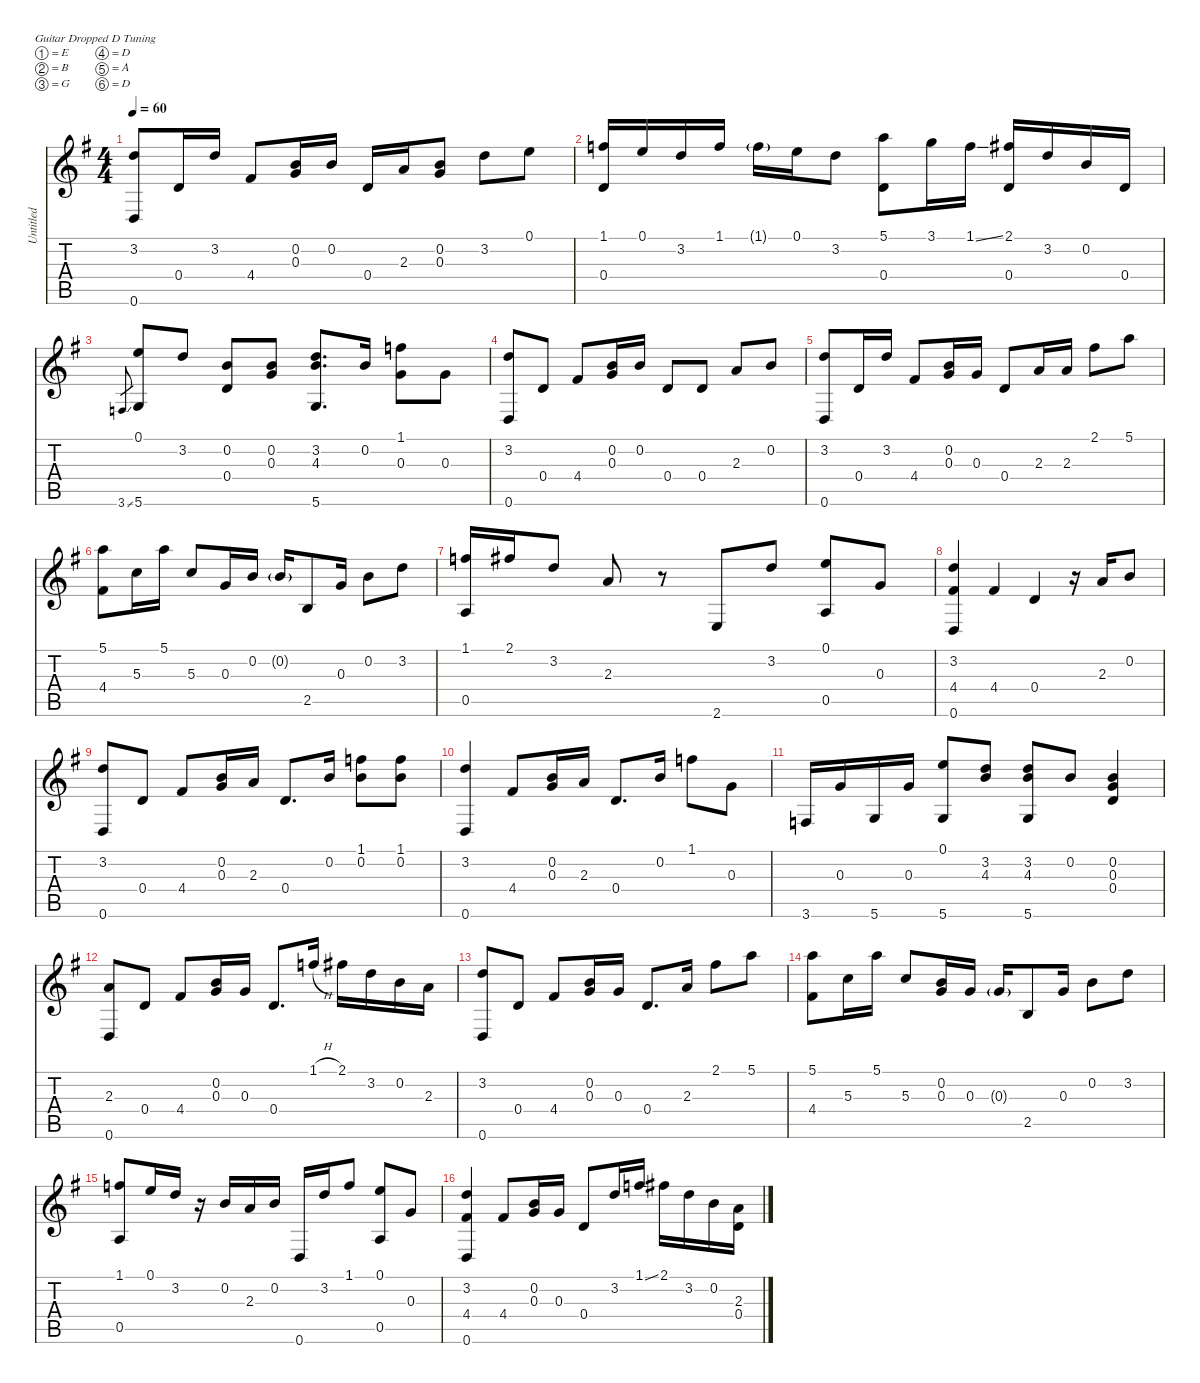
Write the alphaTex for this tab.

\defaultSystemsLayout 4
\hideDynamics
\bracketExtendMode nobrackets
\otherSystemsTrackNameOrientation horizontal
\track ("Untitled" "Untitled") {instrument acousticguitarnylon}
\staff {score tabs}
\tuning (E4 B3 G3 D3 A2 D2)
\ts (4 4)
\tempo 60
\clef g2
\ks g
(3.2{acc forcenatural} 0.6{acc forcenatural}).8{dy mf beam Up} 0.4{acc forcenatural}.16{beam Up} 3.2{acc forcenatural}.16{beam Up} 4.4{acc #}.8{beam Up} (0.2{acc forcenatural} 0.3{acc forcenatural}).16{beam Up} 0.2{acc forcenatural}.16{beam Up} 0.4{acc forcenatural}.16{beam Up} 2.3{acc forcenatural}.16{beam Up} (0.2{acc forcenatural} 0.3{acc forcenatural}).8{beam Up} 3.2{acc forcenatural}.8{beam Down} 0.1{acc forcenatural}.8{beam Down} |
(1.1{acc forcenatural} 0.4{acc forcenatural}).16{beam Up} 0.1{acc forcenatural}.16{beam Up} 3.2{acc forcenatural}.16{beam Up} 1.1{acc forcenatural}.16{beam Up} 1.1{g acc forcenatural}.16{beam Down} 0.1{acc forcenatural}.16{beam Down} 3.2{acc forcenatural}.8{beam Down} (5.1{acc forcenatural} 0.4{acc forcenatural}).8{beam Down} 3.1{acc forcenatural}.16{beam Down} 1.1{ss acc forcenatural}.16{beam Down} (2.1{acc #} 0.4{acc forcenatural}).16{beam Up} 3.2{acc forcenatural}.16{beam Up} 0.2{acc forcenatural}.16{beam Up} 0.4{acc forcenatural}.16{beam Up} |
3.6{ss acc forcenatural}.8{gr beam Up} (0.1{acc forcenatural} 5.6{acc forcenatural}).8{beam Up} 3.2{acc forcenatural}.8{beam Up} (0.2{acc forcenatural} 0.4{acc forcenatural}).8{beam Up} (0.2{acc forcenatural} 0.3{acc forcenatural}).8{beam Up} (3.2{acc forcenatural} 4.3{acc forcenatural} 5.6{acc forcenatural}).8{d beam Up} 0.2{acc forcenatural}.16{beam Up} (1.1{acc forcenatural} 0.3{acc forcenatural}).8{beam Down} 0.3{acc forcenatural}.8{beam Down} |
(3.2{acc forcenatural} 0.6{acc forcenatural}).8{beam Up} 0.4{acc forcenatural}.8{beam Up} 4.4{acc #}.8{beam Up} (0.2{acc forcenatural} 0.3{acc forcenatural}).16{beam Up} 0.2{acc forcenatural}.16{beam Up} 0.4{acc forcenatural}.8{beam Up} 0.4{acc forcenatural}.8{beam Up} 2.3{acc forcenatural}.8{beam Up} 0.2{acc forcenatural}.8{beam Up} |
(3.2{acc forcenatural} 0.6{acc forcenatural}).8{beam Up} 0.4{acc forcenatural}.16{beam Up} 3.2{acc forcenatural}.16{beam Up} 4.4{acc #}.8{beam Up} (0.2{acc forcenatural} 0.3{acc forcenatural}).16{beam Up} 0.3{acc forcenatural}.16{beam Up} 0.4{acc forcenatural}.8{beam Up} 2.3{acc forcenatural}.16{beam Up} 2.3{acc forcenatural}.16{beam Up} 2.1{acc #}.8{beam Down} 5.1{acc forcenatural}.8{beam Down} |
(5.1{acc forcenatural} 4.4{acc #}).8{beam Down} 5.3{acc forcenatural}.16{beam Down} 5.1{acc forcenatural}.16{beam Down} 5.3{acc forcenatural}.8{beam Up} 0.3{acc forcenatural}.16{beam Up} 0.2{acc forcenatural}.16{beam Up} 0.2{g acc forcenatural}.16{beam Up} 2.5{acc forcenatural}.8{beam Up} 0.3{acc forcenatural}.16{beam Up} 0.2{acc forcenatural}.8{beam Down} 3.2{acc forcenatural}.8{beam Down} |
(1.1{acc forcenatural} 0.5{acc forcenatural}).16{beam Up} 2.1{acc #}.16{beam Up} 3.2{acc forcenatural}.8{beam Up} 2.3{acc forcenatural}.8{beam Up} r.8{beam Up} 2.6{acc forcenatural}.8{beam Up} 3.2{acc forcenatural}.8{beam Up} (0.1{acc forcenatural} 0.5{acc forcenatural}).8{beam Up} 0.3{acc forcenatural}.8{beam Up} |
(3.2{acc forcenatural} 4.4{acc #} 0.6{acc forcenatural}).4{beam Up} 4.4{acc #}.4{beam Up} 0.4{acc forcenatural}.4{beam Up} r.16{beam Up} 2.3{acc forcenatural}.16{beam Up} 0.2{acc forcenatural}.8{beam Up} |
(3.2{acc forcenatural} 0.6{acc forcenatural}).8{beam Up} 0.4{acc forcenatural}.8{beam Up} 4.4{acc #}.8{beam Up} (0.2{acc forcenatural} 0.3{acc forcenatural}).16{beam Up} 2.3{acc forcenatural}.16{beam Up} 0.4{acc forcenatural}.8{d beam Up} 0.2{acc forcenatural}.16{beam Up} (1.1{acc forcenatural} 0.2{acc forcenatural}).8{beam Down} (1.1{acc forcenatural} 0.2{acc forcenatural}).8{beam Down} |
(3.2{acc forcenatural} 0.6{acc forcenatural}).4{beam Up} 4.4{acc #}.8{beam Up} (0.2{acc forcenatural} 0.3{acc forcenatural}).16{beam Up} 2.3{acc forcenatural}.16{beam Up} 0.4{acc forcenatural}.8{d beam Up} 0.2{acc forcenatural}.16{beam Up} 1.1{acc forcenatural}.8{beam Down} 0.3{acc forcenatural}.8{beam Down} |
3.6{acc forcenatural}.16{beam Up} 0.3{acc forcenatural}.16{beam Up} 5.6{acc forcenatural}.16{beam Up} 0.3{acc forcenatural}.16{beam Up} (0.1{acc forcenatural} 5.6{acc forcenatural}).8{beam Up} (3.2{acc forcenatural} 4.3{acc forcenatural}).8{beam Up} (3.2{acc forcenatural} 4.3{acc forcenatural} 5.6{acc forcenatural}).8{beam Up} 0.2{acc forcenatural}.8{beam Up} (0.2{acc forcenatural} 0.3{acc forcenatural} 0.4{acc forcenatural}).4{beam Up} |
(2.3{acc forcenatural} 0.6{acc forcenatural}).8{beam Up} 0.4{acc forcenatural}.8{beam Up} 4.4{acc #}.8{beam Up} (0.2{acc forcenatural} 0.3{acc forcenatural}).16{beam Up} 0.3{acc forcenatural}.16{beam Up} 0.4{acc forcenatural}.8{d beam Up} 1.1{h acc forcenatural}.16{beam Up} 2.1{acc #}.16{beam Down} 3.2{acc forcenatural}.16{beam Down} 0.2{acc forcenatural}.16{beam Down} 2.3{acc forcenatural}.16{beam Down} |
(3.2{acc forcenatural} 0.6{acc forcenatural}).8{beam Up} 0.4{acc forcenatural}.8{beam Up} 4.4{acc #}.8{beam Up} (0.2{acc forcenatural} 0.3{acc forcenatural}).16{beam Up} 0.3{acc forcenatural}.16{beam Up} 0.4{acc forcenatural}.8{d beam Up} 2.3{acc forcenatural}.16{beam Up} 2.1{acc #}.8{beam Down} 5.1{acc forcenatural}.8{beam Down} |
(5.1{acc forcenatural} 4.4{acc #}).8{beam Down} 5.3{acc forcenatural}.16{beam Down} 5.1{acc forcenatural}.16{beam Down} 5.3{acc forcenatural}.8{beam Up} (0.2{acc forcenatural} 0.3{acc forcenatural}).16{beam Up} 0.3{acc forcenatural}.16{beam Up} 0.3{g acc forcenatural}.16{beam Up} 2.5{acc forcenatural}.8{beam Up} 0.3{acc forcenatural}.16{beam Up} 0.2{acc forcenatural}.8{beam Down} 3.2{acc forcenatural}.8{beam Down} |
(1.1{acc forcenatural} 0.5{acc forcenatural}).8{beam Up} 0.1{acc forcenatural}.16{beam Up} 3.2{acc forcenatural}.16{beam Up} r.16{beam Up} 0.2{acc forcenatural}.16{beam Up} 2.3{acc forcenatural}.16{beam Up} 0.2{acc forcenatural}.16{beam Up} 0.6{acc forcenatural}.16{beam Up} 3.2{acc forcenatural}.16{beam Up} 1.1{acc forcenatural}.8{beam Up} (0.1{acc forcenatural} 0.5{acc forcenatural}).8{beam Up} 0.3{acc forcenatural}.8{beam Up} |
(3.2{acc forcenatural} 4.4{acc #} 0.6{acc forcenatural}).4{beam Up} 4.4{acc #}.8{beam Up} (0.2{acc forcenatural} 0.3{acc forcenatural}).16{beam Up} 0.3{acc forcenatural}.16{beam Up} 0.4{acc forcenatural}.8{beam Up} 3.2{acc forcenatural}.16{beam Up} 1.1{ss acc forcenatural}.16{beam Up} 2.1{acc #}.16{beam Down} 3.2{acc forcenatural}.16{beam Down} 0.2{acc forcenatural}.16{beam Down} (2.3{acc forcenatural} 0.4{acc forcenatural}).16{beam Down}
